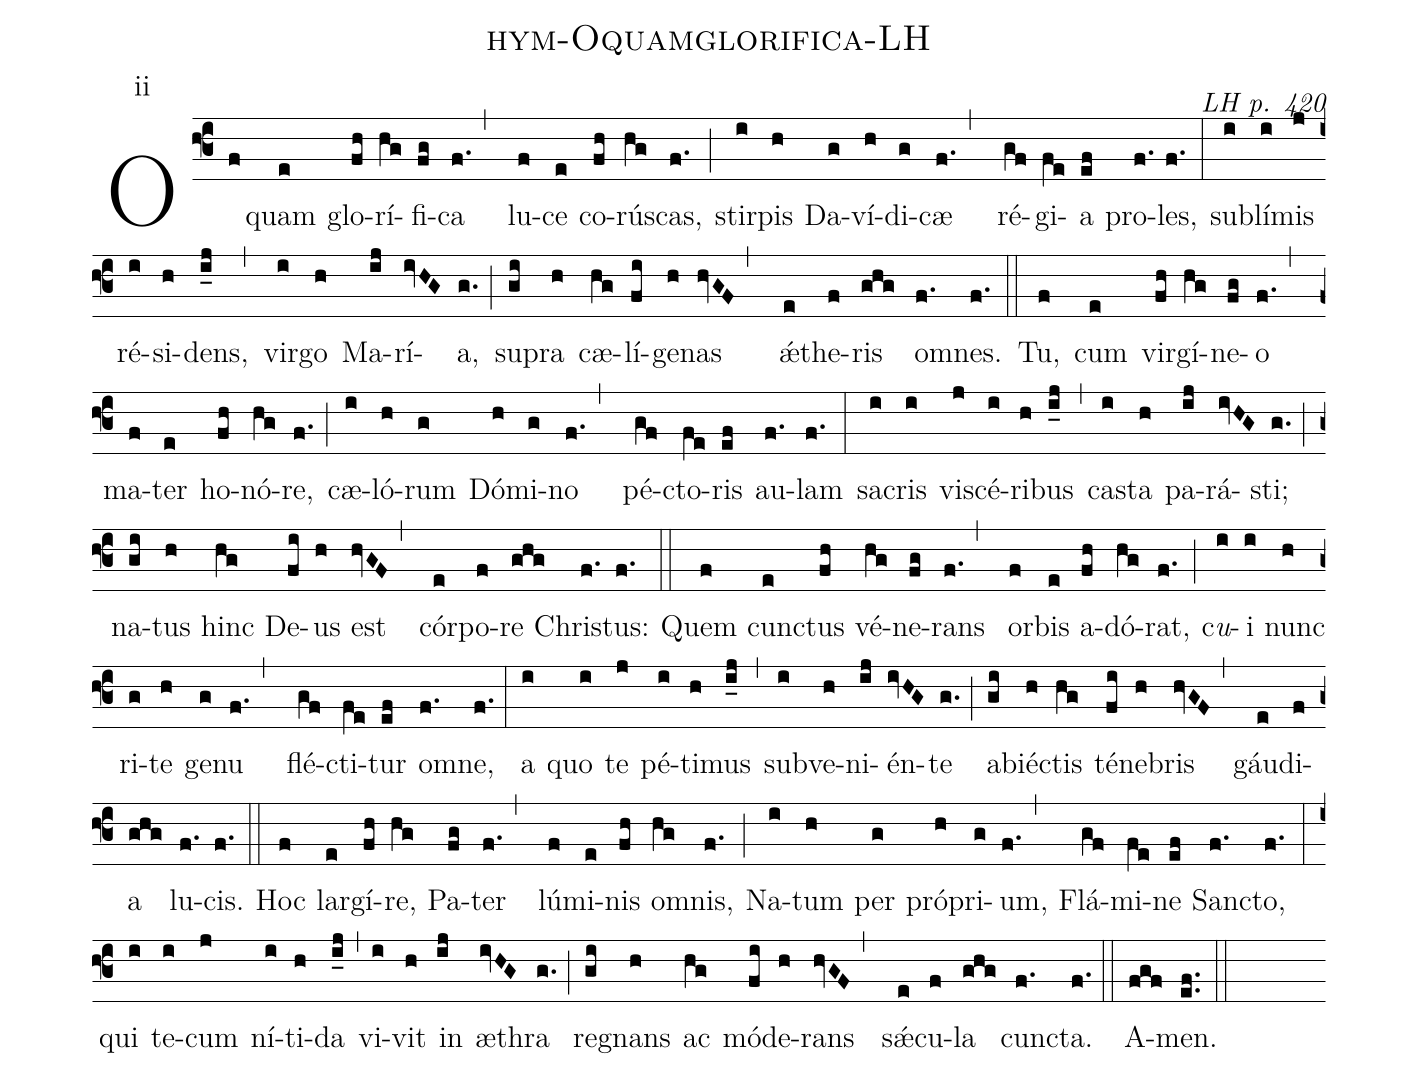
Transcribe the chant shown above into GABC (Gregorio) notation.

name: hym-Oquamglorifica-LH;
commentary: LH p. 420;
annotation: ii;
%%
(f3) O(f) quam(e) glo(fh)rí(hg)fi(fg)ca(f.,) lu(f)ce(e) co(fh)rú(hg)scas,(f.) (;)
stir(i)pis(h) Da(g)ví(h)di(g)cæ(f.,) ré(gf)gi(fe)a(ef) pro(f.)les,(f.) (:)
su(i)blí(i)mis(j) ré(i)si(h)dens,(i_j) (,) vir(i)go(h) Ma(ij)rí(ivHG)a,(g.) (;)
su(gi)pra(h) cæ(hg)lí(fi)ge(h)nas(hvGF,) ǽ(e)the(f)ris(ghg) om(f.)nes.(f.) (::)
Tu,(f) cum(e) vir(fh)gí(hg)ne(fg)o(f.,) ma(f)ter(e) ho(fh)nó(hg)re,(f.) (;)
cæ(i)ló(h)rum(g) Dó(h)mi(g)no(f.,) pé(gf)cto(fe)ris(ef) au(f.)lam(f.) (:)
sa(i)cris(i) vi(j)scé(i)ri(h)bus(i_j) (,) ca(i)sta(h) pa(ij)rá(ivHG)sti;(g.) (;)
na(gi)tus(h) hinc(hg) De(fi)us(h) est(hvGF,) cór(e)po(f)re(ghg) Chri(f.)stus:(f.) (::)
Quem(f) cun(e)ctus(fh) vé(hg)ne(fg)rans(f.,) or(f)bis(e) a(fh)dó(hg)rat,(f.) (;)
c<i>u</i>(i)i(i) nunc(h) ri(g)te(h) ge(g)nu(f.,) flé(gf)cti(fe)tur(ef) om(f.)ne,(f.) (:)
a(i) quo(i) te(j) pé(i)ti(h)mus(i_j) (,) sub(i)ve(h)ni(ij)én(ivHG)te(g.) (;)
ab(gi)ié(h)ctis(hg) té(fi)ne(h)bris(hvGF,) gáu(e)di(f)a(ghg) lu(f.)cis.(f.) (::)
Hoc(f) lar(e)gí(fh)re,(hg) Pa(fg)ter(f.,) lú(f)mi(e)nis(fh) om(hg)nis,(f.) (;)
Na(i)tum(h) per(g) pró(h)pri(g)um,(f.,) Flá(gf)mi(fe)ne(ef) San(f.)cto,(f.) (:)
qui(i) te(i)cum(j) ní(i)ti(h)da(i_j) (,) vi(i)vit(h) in(ij) æ(ivHG)thra(g.) (;)
re(gi)gnans(h) ac(hg) mó(fi)de(h)rans(hvGF,) sǽ(e)cu(f)la(ghg) cun(f.)cta.(f.) (::)
A(fgf)men.(ef..) (::)
